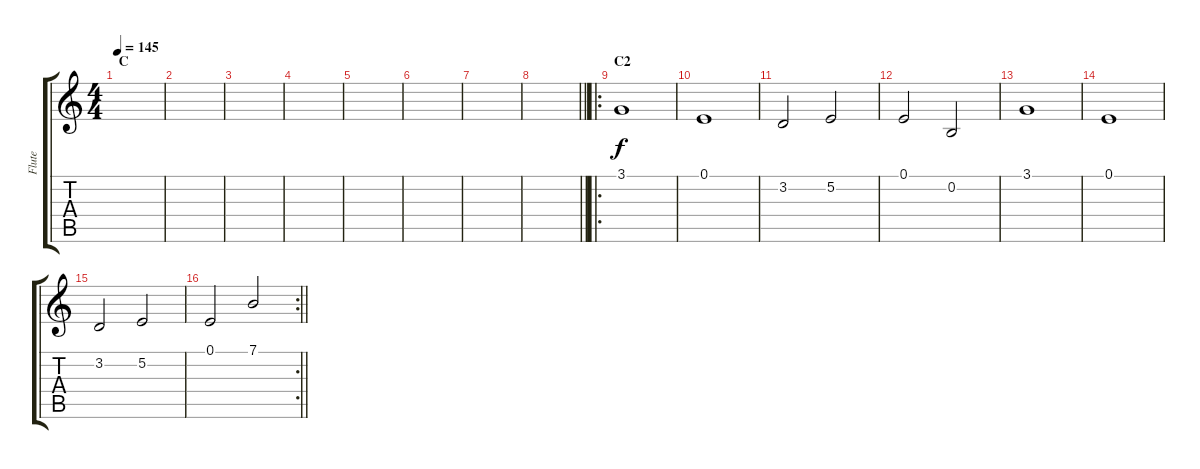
\track ("Flute" "Flute") {instrument flute}
\staff {score tabs}
\tuning (E4 B3 G3 D3 A2 E2) {hide}
\ts (4 4)
\section ("" "C")
\tempo 145
\clef g2
\ks c
|
|
|
|
|
|
|
\barLineRight lightlight
|
\ro
\section ("" "C2")
3.1.1 |
0.1.1 |
3.2.2 5.2.2 |
0.1.2 0.2.2 |
3.1.1 |
0.1.1 |
3.2.2 5.2.2 |
\rc 2
\barLineRight lightlight
0.1.2{beam merge} 7.1.2
